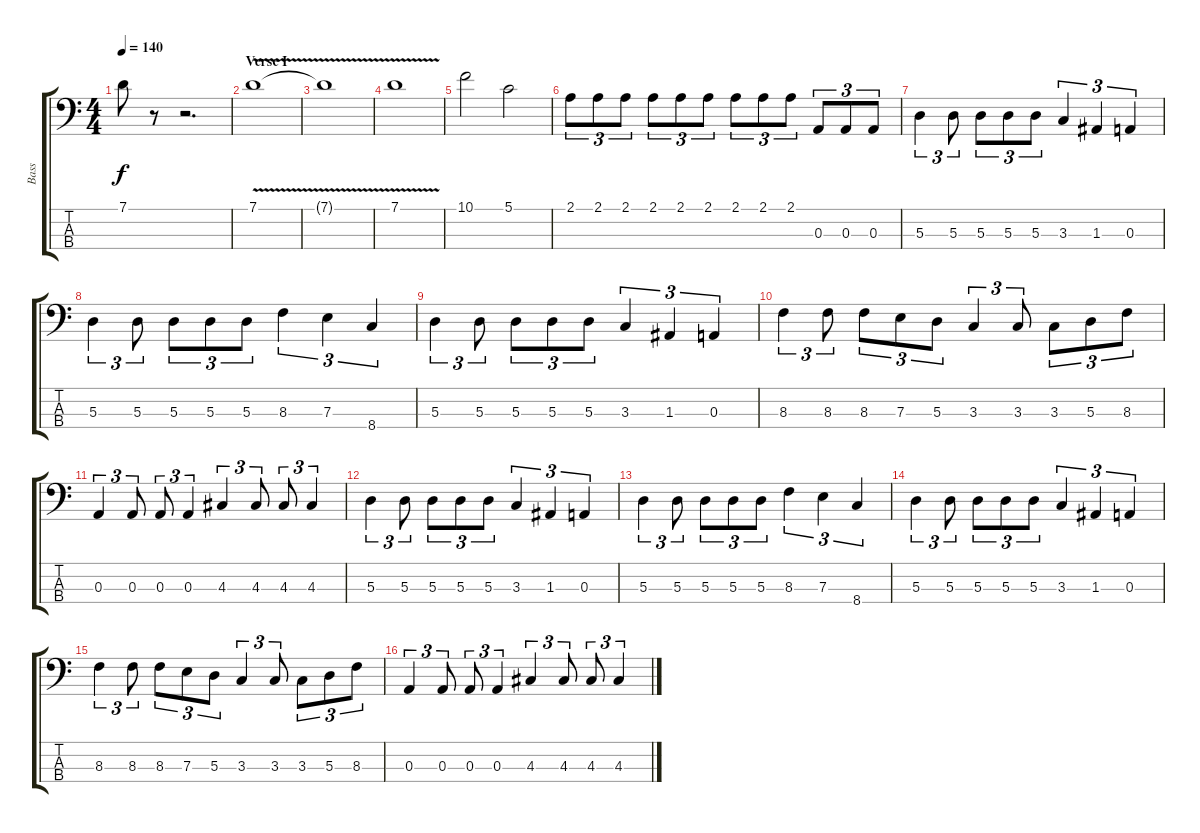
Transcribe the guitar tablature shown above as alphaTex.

\track ("Bass" "Bass") {instrument electricbassfinger}
\staff {score tabs}
\tuning (G2 D2 A1 E1) {hide}
\ts (4 4)
\tempo 140
\clef f4
\ks c
7.1.8{dy f} r.8 r.2{d} |
\section ("" "Verse I")
7.1{v}.1 |
7.1{t}.1 |
7.1{v}.1 |
10.1.2 5.1.2 |
2.1.8{tu (3 2)} 2.1.8{tu (3 2)} 2.1.8{tu (3 2)} 2.1.8{tu (3 2)} 2.1.8{tu (3 2)} 2.1.8{tu (3 2)} 2.1.8{tu (3 2)} 2.1.8{tu (3 2)} 2.1.8{tu (3 2)} 0.3.8{tu (3 2)} 0.3.8{tu (3 2)} 0.3.8{tu (3 2)} |
5.3.4{tu (3 2)} 5.3.8{tu (3 2)} 5.3.8{tu (3 2)} 5.3.8{tu (3 2)} 5.3.8{tu (3 2)} 3.3.4{tu (3 2)} 1.3.4{tu (3 2)} 0.3.4{tu (3 2)} |
5.3.4{tu (3 2)} 5.3.8{tu (3 2)} 5.3.8{tu (3 2)} 5.3.8{tu (3 2)} 5.3.8{tu (3 2)} 8.3.4{tu (3 2)} 7.3.4{tu (3 2)} 8.4.4{tu (3 2)} |
5.3.4{tu (3 2)} 5.3.8{tu (3 2)} 5.3.8{tu (3 2)} 5.3.8{tu (3 2)} 5.3.8{tu (3 2)} 3.3.4{tu (3 2)} 1.3.4{tu (3 2)} 0.3.4{tu (3 2)} |
8.3.4{tu (3 2)} 8.3.8{tu (3 2)} 8.3.8{tu (3 2)} 7.3.8{tu (3 2)} 5.3.8{tu (3 2)} 3.3.4{tu (3 2)} 3.3.8{tu (3 2)} 3.3.8{tu (3 2)} 5.3.8{tu (3 2)} 8.3.8{tu (3 2)} |
0.3.4{tu (3 2)} 0.3.8{tu (3 2)} 0.3.8{tu (3 2)} 0.3.4{tu (3 2)} 4.3.4{tu (3 2)} 4.3.8{tu (3 2)} 4.3.8{tu (3 2)} 4.3.4{tu (3 2)} |
5.3.4{tu (3 2)} 5.3.8{tu (3 2)} 5.3.8{tu (3 2)} 5.3.8{tu (3 2)} 5.3.8{tu (3 2)} 3.3.4{tu (3 2)} 1.3.4{tu (3 2)} 0.3.4{tu (3 2)} |
5.3.4{tu (3 2)} 5.3.8{tu (3 2)} 5.3.8{tu (3 2)} 5.3.8{tu (3 2)} 5.3.8{tu (3 2)} 8.3.4{tu (3 2)} 7.3.4{tu (3 2)} 8.4.4{tu (3 2)} |
5.3.4{tu (3 2)} 5.3.8{tu (3 2)} 5.3.8{tu (3 2)} 5.3.8{tu (3 2)} 5.3.8{tu (3 2)} 3.3.4{tu (3 2)} 1.3.4{tu (3 2)} 0.3.4{tu (3 2)} |
8.3.4{tu (3 2)} 8.3.8{tu (3 2)} 8.3.8{tu (3 2)} 7.3.8{tu (3 2)} 5.3.8{tu (3 2)} 3.3.4{tu (3 2)} 3.3.8{tu (3 2)} 3.3.8{tu (3 2)} 5.3.8{tu (3 2)} 8.3.8{tu (3 2)} |
0.3.4{tu (3 2)} 0.3.8{tu (3 2)} 0.3.8{tu (3 2)} 0.3.4{tu (3 2)} 4.3.4{tu (3 2)} 4.3.8{tu (3 2)} 4.3.8{tu (3 2)} 4.3.4{tu (3 2)}
